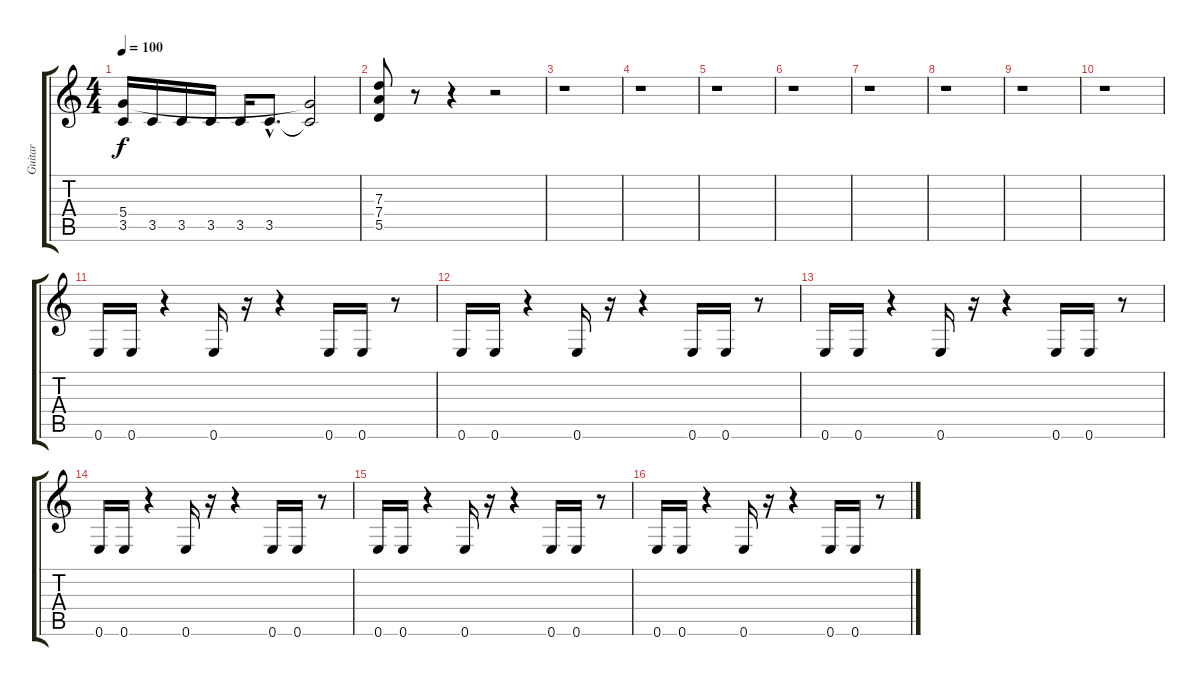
\track ("Guitar" "Guitar") {instrument distortionguitar}
\staff {score tabs}
\tuning (E4 B3 G3 D3 A2 E2) {hide}
\ts (4 4)
\tempo 100
\clef g2
\ks c
(5.4 3.5).16{dy f} 3.5.16 3.5.16 3.5.16 3.5.16 3.5{hac}.8{d} (5.4{t} 3.5{t}).2 |
(7.3 7.4 5.5).8 r.8 r.4 r.2 |
r.1 |
r.1 |
r.1 |
r.1 |
r.1 |
r.1 |
r.1 |
r.1 |
0.6.16 0.6.16 r.4 0.6.16 r.16 r.4 0.6.16 0.6.16 r.8 |
0.6.16 0.6.16 r.4 0.6.16 r.16 r.4 0.6.16 0.6.16 r.8 |
0.6.16 0.6.16 r.4 0.6.16 r.16 r.4 0.6.16 0.6.16 r.8 |
0.6.16 0.6.16 r.4 0.6.16 r.16 r.4 0.6.16 0.6.16 r.8 |
0.6.16 0.6.16 r.4 0.6.16 r.16 r.4 0.6.16 0.6.16 r.8 |
0.6.16 0.6.16 r.4 0.6.16 r.16 r.4 0.6.16 0.6.16 r.8
